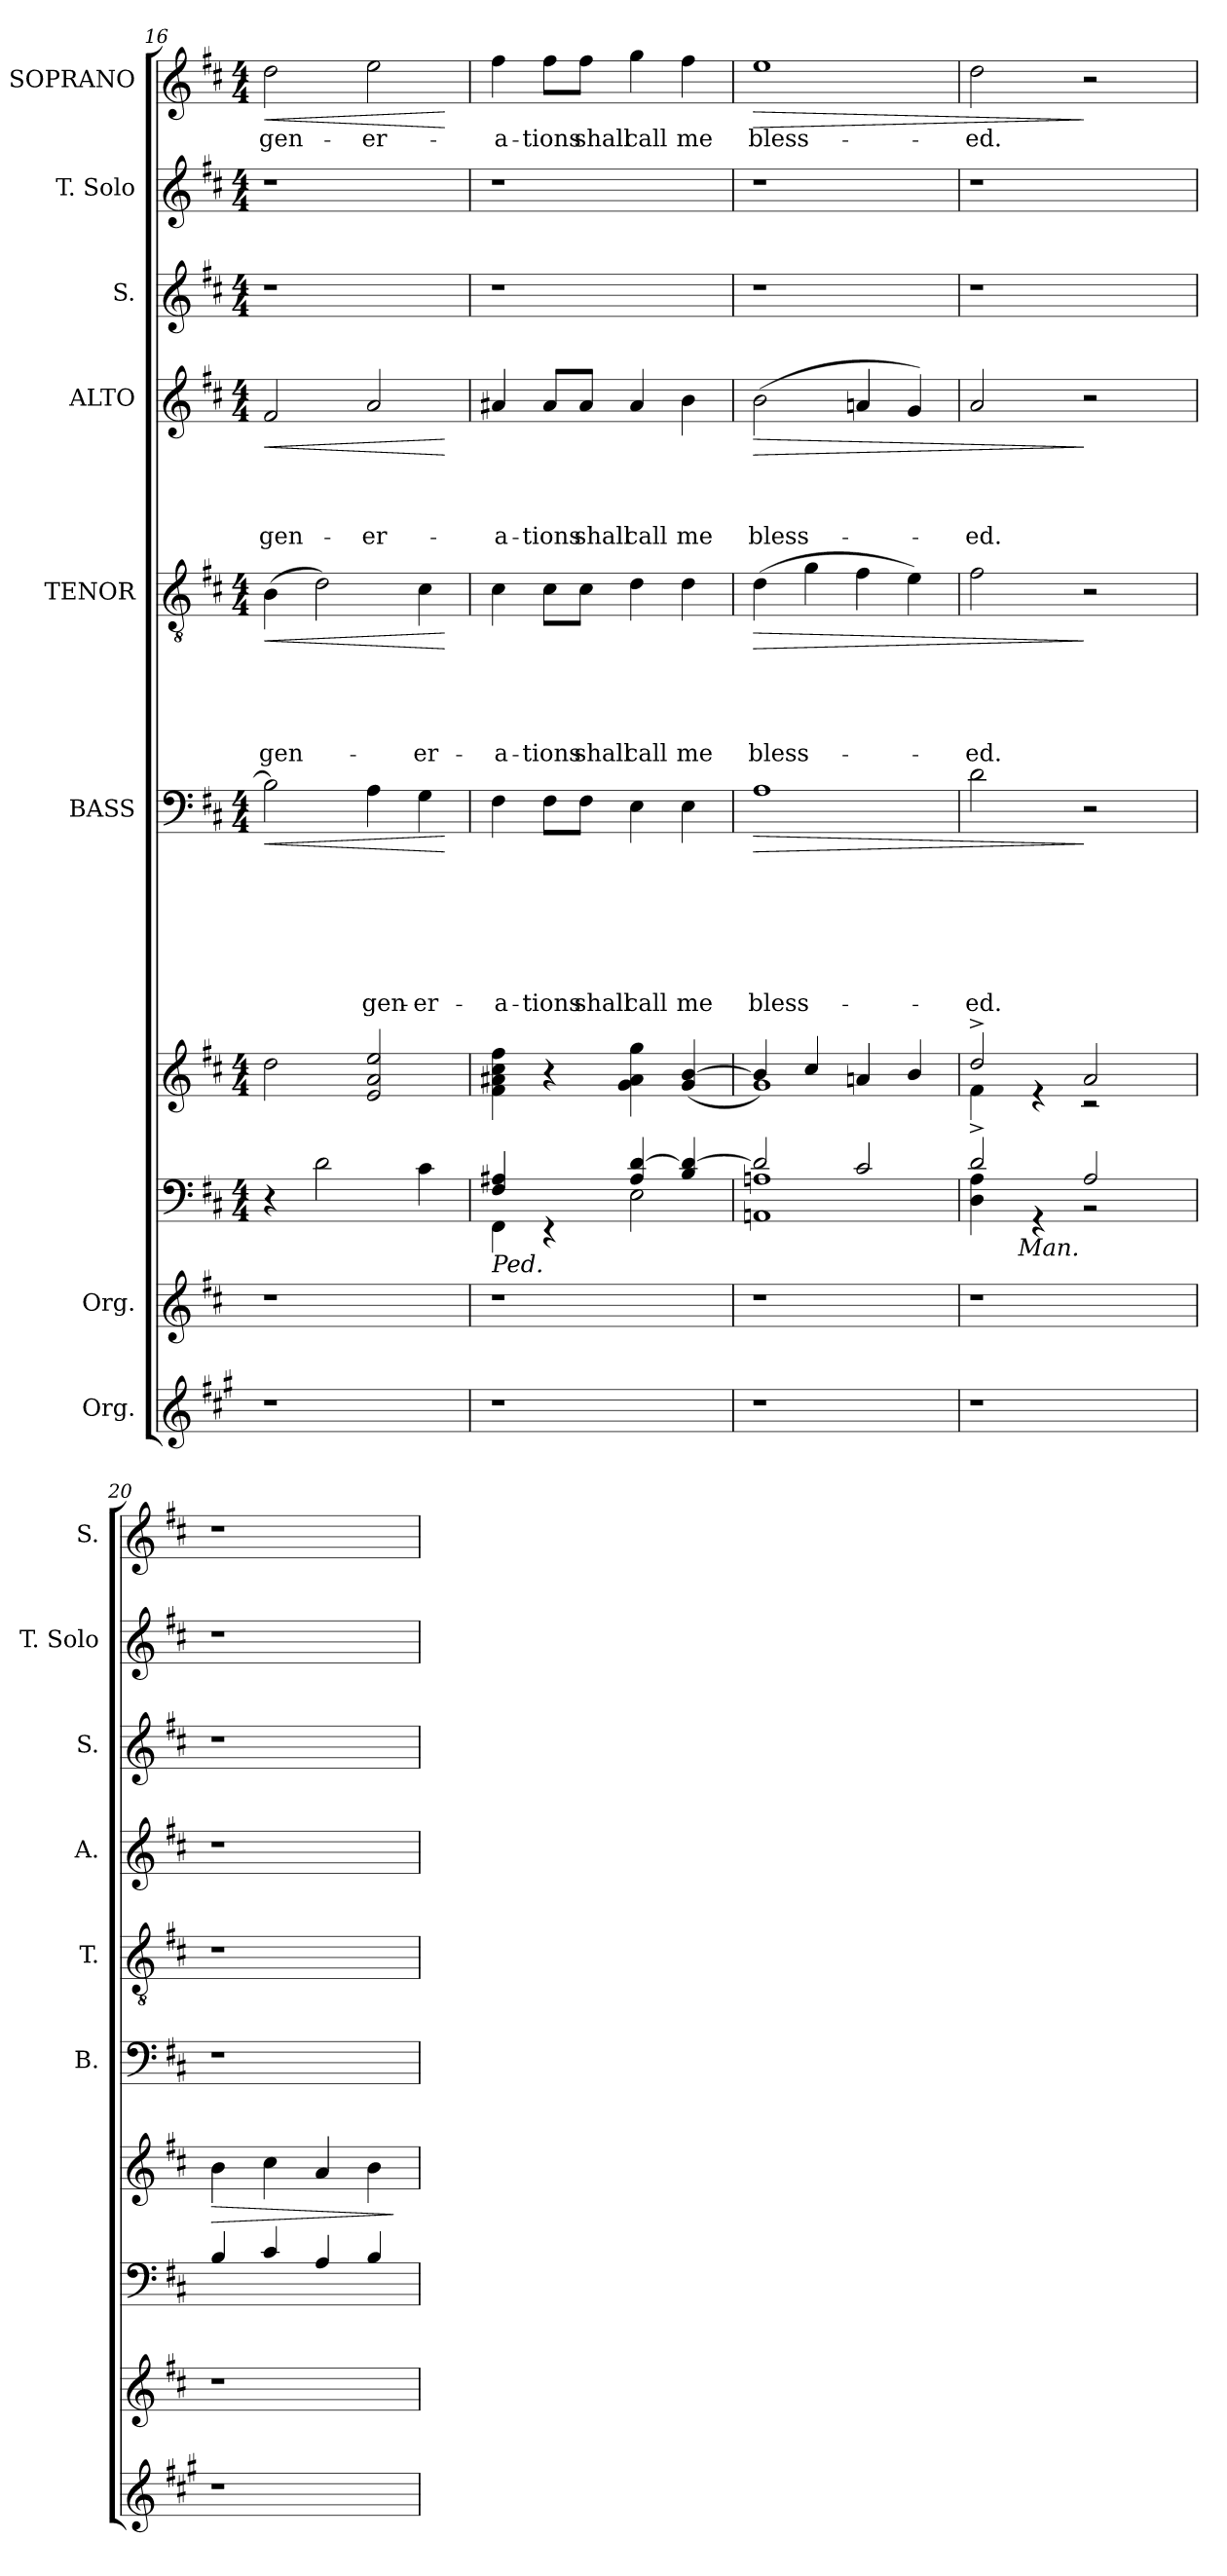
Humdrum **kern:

**kern	**kern	**kern	**kern	**dynam	**kern	**text	**text	**text	**text	**text	**text	**text	**dynam	**kern	**text	**text	**text	**text	**text	**dynam	**kern	**text	**text	**text	**text	**dynam	**kern	**kern	**kern	**text	**dynam
*part10	*part9	*part8	*part7	*part7	*part6	*part6	*part6	*part6	*part6	*part6	*part6	*part6	*part6	*part5	*part5	*part5	*part5	*part5	*part5	*part5	*part4	*part4	*part4	*part4	*part4	*part4	*part3	*part2	*part1	*part1	*part1
*staff10	*staff9	*staff8	*staff7	*staff7	*staff6	*staff6	*staff6	*staff6	*staff6	*staff6	*staff6	*staff6	*staff6	*staff5	*staff5	*staff5	*staff5	*staff5	*staff5	*staff5	*staff4	*staff4	*staff4	*staff4	*staff4	*staff4	*staff3	*staff2	*staff1	*staff1	*staff1
*I"Org.	*I"Org.	*	*	*	*I"BASS	*	*	*	*	*	*	*	*	*I"TENOR	*	*	*	*	*	*	*I"ALTO	*	*	*	*	*	*I"S.	*I"T. Solo	*I"SOPRANO	*	*
*	*	*	*	*	*I'B.	*	*	*	*	*	*	*	*	*I'T.	*	*	*	*	*	*	*I'A.	*	*	*	*	*	*I'S.	*I'T. Solo	*I'S.	*	*
*clefG2	*clefG2	*clefF4	*clefG2	*	*clefF4	*	*	*	*	*	*	*	*	*clefGv2	*	*	*	*	*	*	*clefG2	*	*	*	*	*	*clefG2	*clefG2	*clefG2	*	*
*ITrd-3c-5	*	*	*	*	*	*	*	*	*	*	*	*	*	*	*	*	*	*	*	*	*	*	*	*	*	*	*	*	*	*	*
*k[f#c#]	*k[f#c#]	*k[f#c#]	*k[f#c#]	*	*k[f#c#]	*	*	*	*	*	*	*	*	*k[f#c#]	*	*	*	*	*	*	*k[f#c#]	*	*	*	*	*	*k[f#c#]	*k[f#c#]	*k[f#c#]	*	*
*D:	*D:	*D:	*D:	*	*D:	*	*	*	*	*	*	*	*	*D:	*	*	*	*	*	*	*D:	*	*	*	*	*	*D:	*D:	*D:	*	*
*	*	*M4/4	*M4/4	*	*M4/4	*	*	*	*	*	*	*	*	*M4/4	*	*	*	*	*	*	*M4/4	*	*	*	*	*	*M4/4	*M4/4	*M4/4	*	*
=16	=16	=16	=16	=16	=16	=16	=16	=16	=16	=16	=16	=16	=16	=16	=16	=16	=16	=16	=16	=16	=16	=16	=16	=16	=16	=16	=16	=16	=16	=16	=16
!	!	!	!	!	!	!	!	!	!	!	!	!	!LO:HP:b	!	!	!	!	!	!LO:LY:b	!LO:HP:b	!	!	!	!	!LO:LY:b	!LO:HP:b	!	!	!	!LO:LY:b	!LO:HP:b
1r	1r	4r	2dd\	.	2B\]	.	.	.	.	.	.	.	<	(>4B\	.	.	.	.	gen-	<	2f#/	.	.	.	gen-	<	1r	1r	2dd\	gen-	<
.	.	2d\	.	.	.	.	.	.	.	.	.	.	.	2d\)	.	.	.	.	.	.	.	.	.	.	.	.	.	.	.	.	.
!	!	!	!	!	!	!	!	!	!	!	!	!LO:LY:b	!	!	!	!	!	!	!	!	!	!	!	!	!LO:LY:b	!	!	!	!	!LO:LY:b	!
.	.	.	2e/ 2a/ 2ee/	.	4A\	.	.	.	.	.	.	gen-	.	.	.	.	.	.	.	.	2a/	.	.	.	-er-	.	.	.	2ee\	-er-	.
!	!	!	!	!	!	!	!	!	!	!	!	!LO:LY:b	!	!	!	!	!	!	!LO:LY:b	!	!	!	!	!	!	!	!	!	!	!	!
.	.	4c#\	.	.	4G\	.	.	.	.	.	.	-er-	.	4c#\	.	.	.	.	-er-	.	.	.	.	.	.	.	.	.	.	.	.
.	.	.	.	.	.	.	.	.	.	.	.	.	[	.	.	.	.	.	.	[	.	.	.	.	.	[	.	.	.	.	[
!!LO:PB:g=z
=17	=17	=17	=17	=17	=17	=17	=17	=17	=17	=17	=17	=17	=17	=17	=17	=17	=17	=17	=17	=17	=17	=17	=17	=17	=17	=17	=17	=17	=17	=17	=17
*	*	*^	*	*	*	*	*	*	*	*	*	*	*	*	*	*	*	*	*	*	*	*	*	*	*	*	*	*	*	*	*
!	!	!LO:TX:b:i:t=Ped.	!	!	!	!	!	!	!	!	!	!	!	!	!	!	!	!	!	!	!	!	!	!	!	!	!	!	!	!	!	!
!	!	!	!	!	!	!	!	!	!	!	!	!	!LO:LY:b	!	!	!	!	!	!	!LO:LY:b	!	!	!	!	!	!LO:LY:b	!	!	!	!	!LO:LY:b	!
1r	1r	4F#/ 4A#X/	4FF#\	4f#\ 4a#X\ 4cc#\ 4ff#\	.	4F#\	.	.	.	.	.	.	-a-	.	4c#\	.	.	.	.	-a-	.	4a#X/	.	.	.	-a-	.	1r	1r	4ff#\	-a-	.
!	!	!	!	!	!	!	!	!	!	!	!	!	!LO:LY:b	!	!	!	!	!	!	!LO:LY:b	!	!	!	!	!	!LO:LY:b	!	!	!	!	!LO:LY:b	!
.	.	4rEE	4ryy	4r	.	8F#\L	.	.	.	.	.	.	-tions	.	8c#\L	.	.	.	.	-tions	.	8a#/L	.	.	.	-tions	.	.	.	8ff#\L	-tions	.
!	!	!	!	!	!	!	!	!	!	!	!	!	!LO:LY:b	!	!	!	!	!	!	!LO:LY:b	!	!	!	!	!	!LO:LY:b	!	!	!	!	!LO:LY:b	!
.	.	.	.	.	.	8F#\J	.	.	.	.	.	.	shall	.	8c#\J	.	.	.	.	shall	.	8a#/J	.	.	.	shall	.	.	.	8ff#\J	shall	.
!	!	!	!	!	!	!	!	!	!	!	!	!	!LO:LY:b	!	!	!	!	!	!	!LO:LY:b	!	!	!	!	!	!LO:LY:b	!	!	!	!	!LO:LY:b	!
.	.	4A#/ [>4d/	2E\	4g\ 4a#\ 4gg\	.	4E\	.	.	.	.	.	.	call	.	4d\	.	.	.	.	call	.	4a#/	.	.	.	call	.	.	.	4gg\	call	.
!	!	!	!	!	!	!	!	!	!	!	!	!	!LO:LY:b	!	!	!	!	!	!	!LO:LY:b	!	!	!	!	!	!LO:LY:b	!	!	!	!	!LO:LY:b	!
.	.	4B/ 4d/_	.	(<4g/ [>4b/	.	4E\	.	.	.	.	.	.	me	.	4d\	.	.	.	.	me	.	4b\	.	.	.	me	.	.	.	4ff#\	me	.
=18	=18	=18	=18	=18	=18	=18	=18	=18	=18	=18	=18	=18	=18	=18	=18	=18	=18	=18	=18	=18	=18	=18	=18	=18	=18	=18	=18	=18	=18	=18	=18	=18
*	*	*	*	*^	*	*	*	*	*	*	*	*	*	*	*	*	*	*	*	*	*	*	*	*	*	*	*	*	*	*	*	*
!	!	!	!	!	!	!	!	!	!	!	!	!	!	!LO:LY:b	!LO:HP:b	!	!	!	!	!	!LO:LY:b	!LO:HP:b	!	!	!	!	!LO:LY:b	!LO:HP:b	!	!	!	!LO:LY:b	!LO:HP:b
1r	1r	2d/]	1AAn 1An	4b/])	1g	.	1A	.	.	.	.	.	.	bless-	>	(>4d\	.	.	.	.	bless-	>	(>2b\	.	.	.	bless-	>	1r	1r	1ee	bless-	>
.	.	.	.	4cc#/	.	.	.	.	.	.	.	.	.	.	.	4g\	.	.	.	.	.	.	.	.	.	.	.	.	.	.	.	.	.
.	.	2c#/	.	4an/	.	.	.	.	.	.	.	.	.	.	.	4f#\	.	.	.	.	.	.	4an/	.	.	.	.	.	.	.	.	.	.
.	.	.	.	4b/	.	.	.	.	.	.	.	.	.	.	.	4e\)	.	.	.	.	.	.	4g/)	.	.	.	.	.	.	.	.	.	.
=19	=19	=19	=19	=19	=19	=19	=19	=19	=19	=19	=19	=19	=19	=19	=19	=19	=19	=19	=19	=19	=19	=19	=19	=19	=19	=19	=19	=19	=19	=19	=19	=19	=19
!	!	!	!	!	!	!	!	!	!	!	!	!	!	!LO:LY:b	!	!	!	!	!	!	!LO:LY:b	!	!	!	!	!	!LO:LY:b	!	!	!	!	!LO:LY:b	!
*	*	*	*^	*	*	*	*	*	*	*	*	*	*	*	*	*	*	*	*	*	*	*	*	*	*	*	*	*	*	*	*	*	*
1r	1r	2d^>/	4D\ 4A\	8..ryy	2dd^>/	4f#\	.	2d\	.	.	.	.	.	.	-ed.	.	2f#\	.	.	.	.	-ed.	.	2a/	.	.	.	-ed.	.	1r	1r	2dd\	-ed.	.
!	!	!	!	!LO:TX:b:i:t=Man.	!	!	!	!	!	!	!	!	!	!	!	!	!	!	!	!	!	!	!	!	!	!	!	!	!	!	!	!	!	!
.	.	.	.	2ryy	.	.	.	.	.	.	.	.	.	.	.	.	.	.	.	.	.	.	.	.	.	.	.	.	.	.	.	.	.	.
.	.	.	4rGG	.	.	4re	.	.	.	.	.	.	.	.	.	.	.	.	.	.	.	.	.	.	.	.	.	.	.	.	.	.	.	.
.	.	2A/	2r	.	2a/	2rc	.	2r	.	.	.	.	.	.	.	]	2r	.	.	.	.	.	]	2r	.	.	.	.	]	.	.	2r	.	]
.	.	.	.	4ryy	.	.	.	.	.	.	.	.	.	.	.	.	.	.	.	.	.	.	.	.	.	.	.	.	.	.	.	.	.	.
.	.	.	.	32ryy	.	.	.	.	.	.	.	.	.	.	.	.	.	.	.	.	.	.	.	.	.	.	.	.	.	.	.	.	.	.
=20	=20	=20	=20	=20	=20	=20	=20	=20	=20	=20	=20	=20	=20	=20	=20	=20	=20	=20	=20	=20	=20	=20	=20	=20	=20	=20	=20	=20	=20	=20	=20	=20	=20	=20
!	!	!	!	!	!	!	!LO:HP:b	!	!	!	!	!	!	!	!	!	!	!	!	!	!	!	!	!	!	!	!	!	!	!	!	!	!	!
*	*	*v	*v	*v	*	*	*	*	*	*	*	*	*	*	*	*	*	*	*	*	*	*	*	*	*	*	*	*	*	*	*	*	*	*
*	*	*	*v	*v	*	*	*	*	*	*	*	*	*	*	*	*	*	*	*	*	*	*	*	*	*	*	*	*	*	*	*	*
1r	1r	4B/	4b\	>	1r	.	.	.	.	.	.	.	.	1r	.	.	.	.	.	.	1r	.	.	.	.	.	1r	1r	1r	.	.
.	.	4c#/	4cc#\	.	.	.	.	.	.	.	.	.	.	.	.	.	.	.	.	.	.	.	.	.	.	.	.	.	.	.	.
.	.	4A/	4a/	.	.	.	.	.	.	.	.	.	.	.	.	.	.	.	.	.	.	.	.	.	.	.	.	.	.	.	.
.	.	4B/	4b\	.	.	.	.	.	.	.	.	.	.	.	.	.	.	.	.	.	.	.	.	.	.	.	.	.	.	.	.
.	.	.	.	]	.	.	.	.	.	.	.	.	.	.	.	.	.	.	.	.	.	.	.	.	.	.	.	.	.	.	.
=	=	=	=	=	=	=	=	=	=	=	=	=	=	=	=	=	=	=	=	=	=	=	=	=	=	=	=	=	=	=	=
*-	*-	*-	*-	*-	*-	*-	*-	*-	*-	*-	*-	*-	*-	*-	*-	*-	*-	*-	*-	*-	*-	*-	*-	*-	*-	*-	*-	*-	*-	*-	*-
